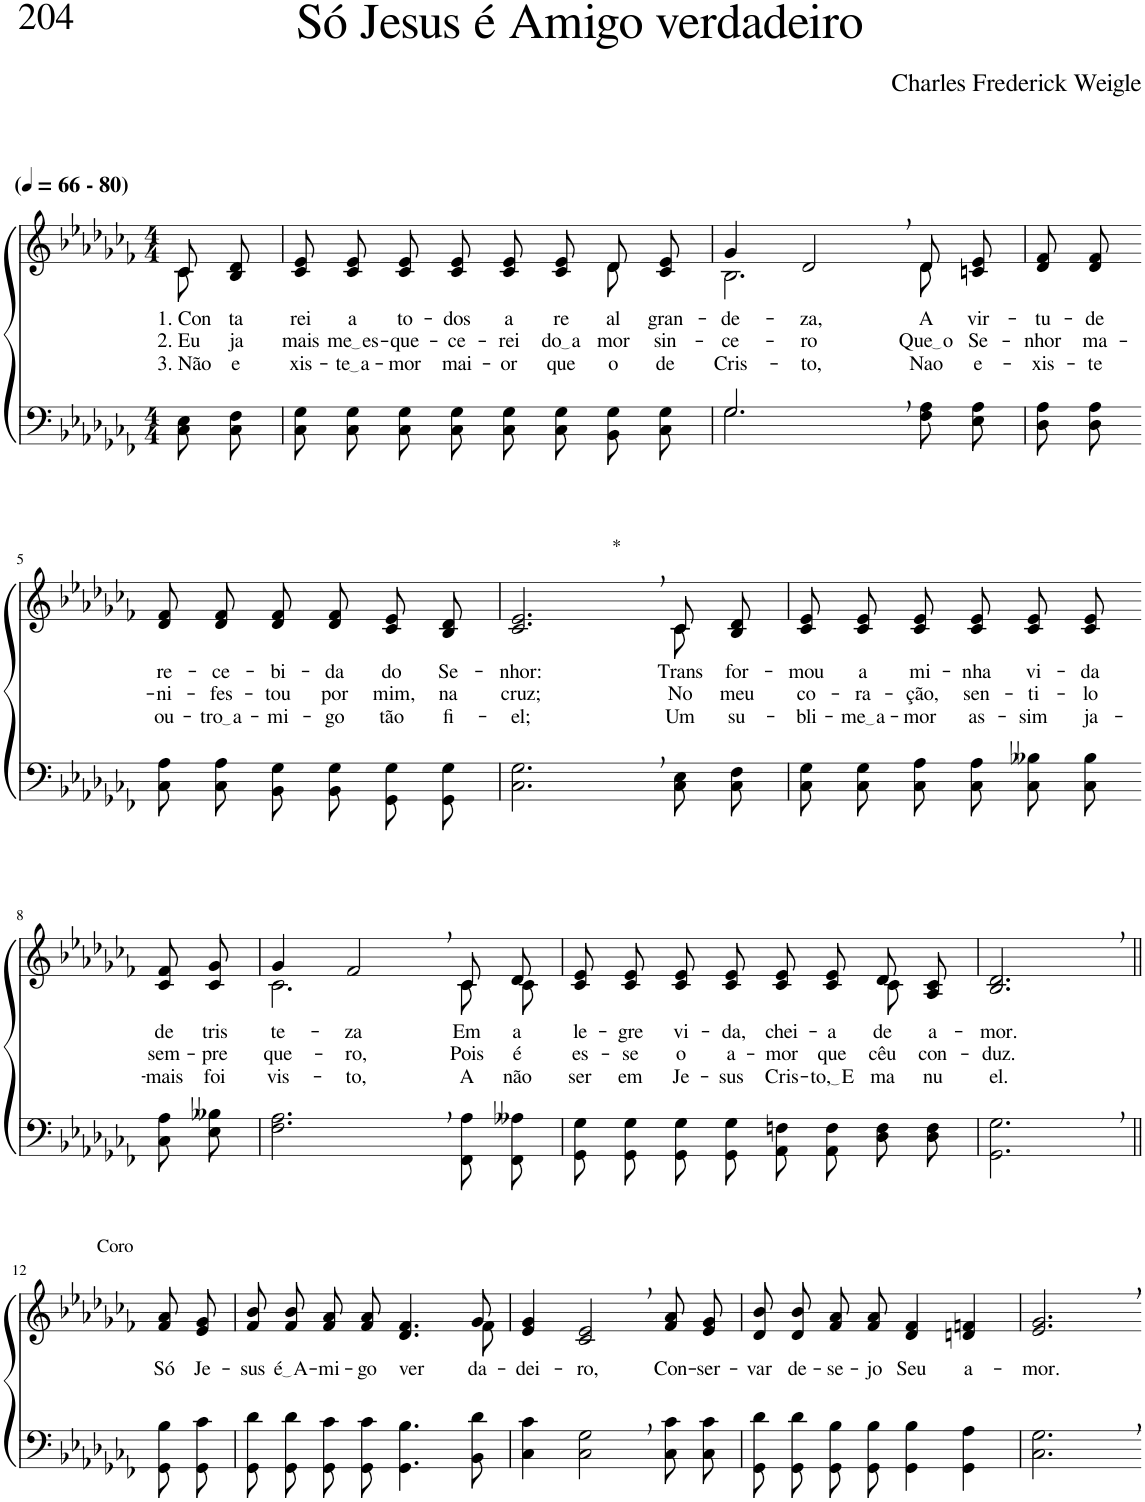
**kern	**kern	**text	**text	**text
*part2	*part1	*part1	*part1	*part1
*staff2	*staff1	*staff1	*staff1	*staff1
*I"Parte III e IV	*I"Parte I e II	*	*	*
*clefF4	*clefG2	*	*	*
*Trd-1c-2	*Trd-1c-2	*	*	*
*k[b-e-a-d-g-c-f-]	*k[b-e-a-d-g-c-f-]	*	*	*
*M4/4	*M4/4	*	*	*
*MM66	*MM66	*	*	*
=1	=1	=1	=1	=1
*	*^	*	*	*
!	!LO:TX:a:B:t=(	!	!	!	!
!	!LO:TX:a:B:t=- 80)	!	!	!	!
!	!	!	!LO:LY:b	!LO:LY:b	!LO:LY:b
8C-\ 8E-\L	8c-/L	8c-\	1. Con-	2. Eu	3. Não
!	!	!	!LO:LY:b	!LO:LY:b	!LO:LY:b
8C-\ 8F-\J	8B-/ 8d-/J	8ryy	-ta-	ja-	e-
=2	=2	=2	=2	=2	=2
!	!	!	!LO:LY:b	!LO:LY:b	!LO:LY:b
8C-\ 8G-\L	2.ryy	8c-/ 8e-/L	-rei	mais	-xis-
!	!	!	!LO:LY:b	!LO:LY:b	!LO:LY:b
8C-\ 8G-\J	.	8c-/ 8e-/J	a	me es	te a
!	!	!	!LO:LY:b	!LO:LY:b	!LO:LY:b
8C-\ 8G-\L	.	8c-/ 8e-/L	to-	-que-	-mor
!	!	!	!LO:LY:b	!LO:LY:b	!LO:LY:b
8C-\ 8G-\J	.	8c-/ 8e-/J	-dos	-ce-	mai-
!	!	!	!LO:LY:b	!LO:LY:b	!LO:LY:b
8C-\ 8G-\L	.	8c-/ 8e-/L	a	-rei	-or
!	!	!	!LO:LY:b	!LO:LY:b	!LO:LY:b
8C-\ 8G-\J	.	8c-/ 8e-/J	re-	do a	que
!	!	!	!LO:LY:b	!LO:LY:b	!LO:LY:b
8BB-\ 8G-\L	8d-\	8d-/L	-al	-mor	o
!	!	!	!LO:LY:b	!LO:LY:b	!LO:LY:b
8C-\ 8G-\J	8ryy	8c-/ 8e-/J	gran-	sin-	de
=3	=3	=3	=3	=3	=3
*^	*	*	*	*	*
!	!	!	!	!LO:LY:b	!LO:LY:b	!LO:LY:b
2.G-,/	2.G-\	4g-/	2.B-\	-de-	-ce-	Cris-
!	!	!	!	!LO:LY:b	!LO:LY:b	!LO:LY:b
.	.	2d-,/	.	-za,	-ro	-to,
!	!	!	!	!LO:LY:b	!LO:LY:b	!LO:LY:b
4ryy	8F-\ 8A-\L	8d-/L	8d-\	A	Que o	Nao
!	!	!	!	!LO:LY:b	!LO:LY:b	!LO:LY:b
.	8E-\ 8A-\J	8cn/ 8e-/J	8ryy	vir-	Se-	e-
=4	=4	=4	=4	=4	=4	=4
!	!	!	!	!LO:LY:b	!LO:LY:b	!LO:LY:b
*v	*v	*	*	*	*	*
*	*v	*v	*	*	*
8D-\ 8A-\L	8d-/ 8f-/L	-tu-	-nhor	-xis-
!	!	!LO:LY:b	!LO:LY:b	!LO:LY:b
8D-\ 8A-\J	8d-/ 8f-/J	-de	ma-	-te
!!LO:LB:g=z
=5-	=5-	=5-	=5-	=5-
!	!	!LO:LY:b	!LO:LY:b	!LO:LY:b
8C-\ 8A-\L	8d-/ 8f-/L	re-	-ni-	ou-
!	!	!LO:LY:b	!LO:LY:b	!LO:LY:b
8C-\ 8A-\J	8d-/ 8f-/J	-ce-	-fes-	tro a
!	!	!LO:LY:b	!LO:LY:b	!LO:LY:b
8BB-\ 8G-\L	8d-/ 8f-/L	-bi-	-tou	-mi-
!	!	!LO:LY:b	!LO:LY:b	!LO:LY:b
8BB-\ 8G-\J	8d-/ 8f-/J	-da	por	-go
!	!	!LO:LY:b	!LO:LY:b	!LO:LY:b
8GG-/ 8G-/L	8c-/ 8e-/L	do	mim,	tão
!	!	!LO:LY:b	!LO:LY:b	!LO:LY:b
8GG-/ 8G-/J	8B-/ 8d-/J	Se-	na	fi-
=6	=6	=6	=6	=6
!	!LO:TX:a:t=*	!	!	!
!	!	!LO:LY:b	!LO:LY:b	!LO:LY:b
*	*^	*	*	*
2.C-\, 2.G-\,	2.c-/, 2.e-/,	2.ryy	-nhor:	cruz;	-el;
!	!	!	!LO:LY:b	!LO:LY:b	!LO:LY:b
8C-\ 8E-\L	8c-/L	8c-\	Trans-	-No	Um
!	!	!	!LO:LY:b	!LO:LY:b	!LO:LY:b
8C-\ 8F-\J	8B-/ 8d-/J	8ryy	-for-	meu	su-
=7	=7	=7	=7	=7	=7
!	!	!	!LO:LY:b	!LO:LY:b	!LO:LY:b
*	*v	*v	*	*	*
8C-\ 8G-\L	8c-/ 8e-/L	-mou	co-	-bli-
!	!	!LO:LY:b	!LO:LY:b	!LO:LY:b
8C-\ 8G-\J	8c-/ 8e-/J	a	-ra-	me a
!	!	!LO:LY:b	!LO:LY:b	!LO:LY:b
8C-\ 8A-\L	8c-/ 8e-/L	mi-	-ção,	-mor
!	!	!LO:LY:b	!LO:LY:b	!LO:LY:b
8C-\ 8A-\J	8c-/ 8e-/J	-nha	sen-	as-
!	!	!LO:LY:b	!LO:LY:b	!LO:LY:b
8C-\ 8B--X\L	8c-/ 8e-/L	vi-	-ti-	-sim
!	!	!LO:LY:b	!LO:LY:b	!LO:LY:b
8C-\ 8B--\J	8c-/ 8e-/J	-da	-lo	ja-
!!LO:LB:g=z
=8-	=8-	=8-	=8-	=8-
!	!	!LO:LY:b	!LO:LY:b	!LO:LY:b
8C-\ 8A-\L	8c-/ 8f-/L	de	sem-	-mais
!	!	!LO:LY:b	!LO:LY:b	!LO:LY:b
8E-\ 8B--X\J	8c-/ 8g-/J	tris-	-pre	foi
=9	=9	=9	=9	=9
*	*^	*	*	*
!	!	!	!LO:LY:b	!LO:LY:b	!LO:LY:b
2.F-\, 2.A-\,	4g-/	2.c-\	-te-	que-	vis-
!	!	!	!LO:LY:b	!LO:LY:b	!LO:LY:b
.	2f-,/	.	-za	-ro,	-to,
!	!	!	!LO:LY:b	!LO:LY:b	!LO:LY:b
8FF-/ 8A-/L	8c-/L	8c-\L	Em	Pois	A
!	!	!	!LO:LY:b	!LO:LY:b	!LO:LY:b
8FF-/ 8A--X/J	8d-/J	8c-\J	a-	é	não
=10	=10	=10	=10	=10	=10
!	!	!	!LO:LY:b	!LO:LY:b	!LO:LY:b
8GG-/ 8G-/L	8c-/ 8e-/L	2.ryy	-le-	es-	ser
!	!	!	!LO:LY:b	!LO:LY:b	!LO:LY:b
8GG-/ 8G-/J	8c-/ 8e-/J	.	-gre	-se	em
!	!	!	!LO:LY:b	!LO:LY:b	!LO:LY:b
8GG-/ 8G-/L	8c-/ 8e-/L	.	vi-	o	Je-
!	!	!	!LO:LY:b	!LO:LY:b	!LO:LY:b
8GG-/ 8G-/J	8c-/ 8e-/J	.	-da,	a-	-sus
!	!	!	!LO:LY:b	!LO:LY:b	!LO:LY:b
8AA-/ 8Fn/L	8c-/ 8e-/L	.	chei-	-mor	Cris-
!	!	!	!LO:LY:b	!LO:LY:b	!LO:LY:b
8AA-/ 8F/J	8c-/ 8e-/J	.	-a	que	to, E
!	!	!	!LO:LY:b	!LO:LY:b	!LO:LY:b
8D-\ 8F\L	8d-/L	8c-\	de	cêu	ma-
!	!	!	!LO:LY:b	!LO:LY:b	!LO:LY:b
8D-\ 8F\J	8A-/ 8c-/J	8ryy	a-	con-	-nu
=11	=11	=11	=11	=11	=11
!	!	!	!LO:LY:b	!LO:LY:b	!LO:LY:b
*	*v	*v	*	*	*
2.GG-\, 2.G-\,	2.B-/, 2.d-/,	-mor.	-duz.	el.
!!LO:LB:g=z
=12||	=12||	=12||	=12||	=12||
!	!LO:TX:a:t=Coro	!	!	!
!	!	!LO:LY:b	!	!
8GG-\ 8B-\L	8f-/ 8a-/L	Só	.	.
!	!	!LO:LY:b	!	!
8GG-\ 8c-\J	8e-/ 8g-/J	Je-	.	.
=13	=13	=13	=13	=13
!	!	!LO:LY:b	!	!
*	*^	*	*	*
8GG-\ 8d-\L	8f-/ 8b-/L	2..ryy	-sus	.	.
!	!	!	!LO:LY:b	!	!
8GG-\ 8d-\J	8f-/ 8b-/J	.	é A	.	.
!	!	!	!LO:LY:b	!	!
8GG-\ 8c-\L	8f-/ 8a-/L	.	-mi-	.	.
!	!	!	!LO:LY:b	!	!
8GG-\ 8c-\J	8f-/ 8a-/J	.	-go	.	.
!	!	!	!LO:LY:b	!	!
4.GG-\ 4.B-\	4.d-/ 4.f-/	.	ver-	.	.
!	!	!	!LO:LY:b	!	!
8BB-\ 8d-\	8g-/	8f-\	-da-	.	.
=14	=14	=14	=14	=14	=14
!	!	!	!LO:LY:b	!	!
*	*v	*v	*	*	*
4C-\ 4c-\	4e-/ 4g-/	-dei-	.	.
!	!	!LO:LY:b	!	!
2C-\, 2G-\,	2c-/, 2e-/,	-ro,	.	.
!	!	!LO:LY:b	!	!
8C-\ 8c-\L	8f-/ 8a-/L	Con-	.	.
!	!	!LO:LY:b	!	!
8C-\ 8c-\J	8e-/ 8g-/J	-ser-	.	.
=15	=15	=15	=15	=15
!	!	!LO:LY:b	!	!
8GG-\ 8d-\L	8d-/ 8b-/L	-var	.	.
!	!	!LO:LY:b	!	!
8GG-\ 8d-\J	8d-/ 8b-/J	de-	.	.
!	!	!LO:LY:b	!	!
8GG-\ 8B-\L	8f-/ 8a-/L	-se-	.	.
!	!	!LO:LY:b	!	!
8GG-\ 8B-\J	8f-/ 8a-/J	-jo	.	.
!	!	!LO:LY:b	!	!
4GG-\ 4B-\	4d-/ 4f-/	Seu	.	.
!	!	!LO:LY:b	!	!
4GG-\ 4A-\	4dn/ 4fn/	a-	.	.
=16	=16	=16	=16	=16
!	!	!LO:LY:b	!	!
2.C-\, 2.G-\,	2.e-/, 2.g-/,	-mor.	.	.
=-	=-	=-	=-	=-
*-	*-	*-	*-	*-
